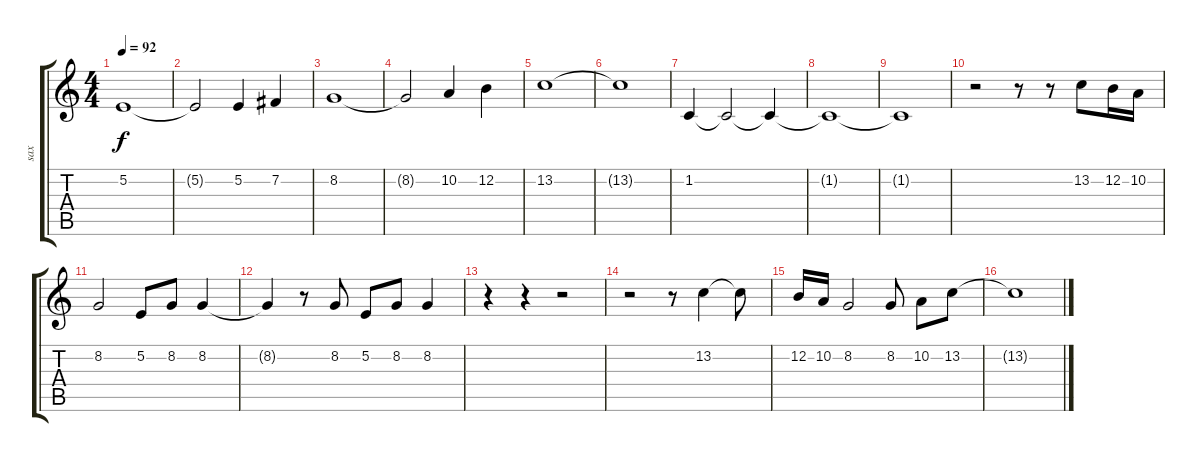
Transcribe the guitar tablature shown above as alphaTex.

\track ("sax" "sax") {instrument altosax}
\staff {score tabs}
\tuning (E4 B3 G3 D3 A2 E2) {hide}
\ts (4 4)
\tempo 92
\clef g2
\ks c
5.2.1{dy f} |
5.2{t}.2 5.2.4 7.2.4 |
8.2.1 |
8.2{t}.2 10.2.4 12.2.4 |
13.2.1{volume 2} |
13.2{t}.1 |
1.2.4{volume 10} 1.2{t}.2{volume 0} 1.2{t}.4 |
1.2{t}.1 |
1.2{t}.1 |
r.2{volume 9} r.8 r.8 13.2.8 12.2.16 10.2.16 |
8.2.2 5.2.8 8.2.8 8.2.4 |
8.2{t}.4 r.8 8.2.8 5.2.8 8.2.8 8.2.4 |
r.4 r.4 r.2 |
r.2 r.8 13.2.4 13.2{t}.8 |
12.2.16 10.2.16 8.2.2 8.2.8 10.2.8 13.2.8 |
13.2{t}.1
